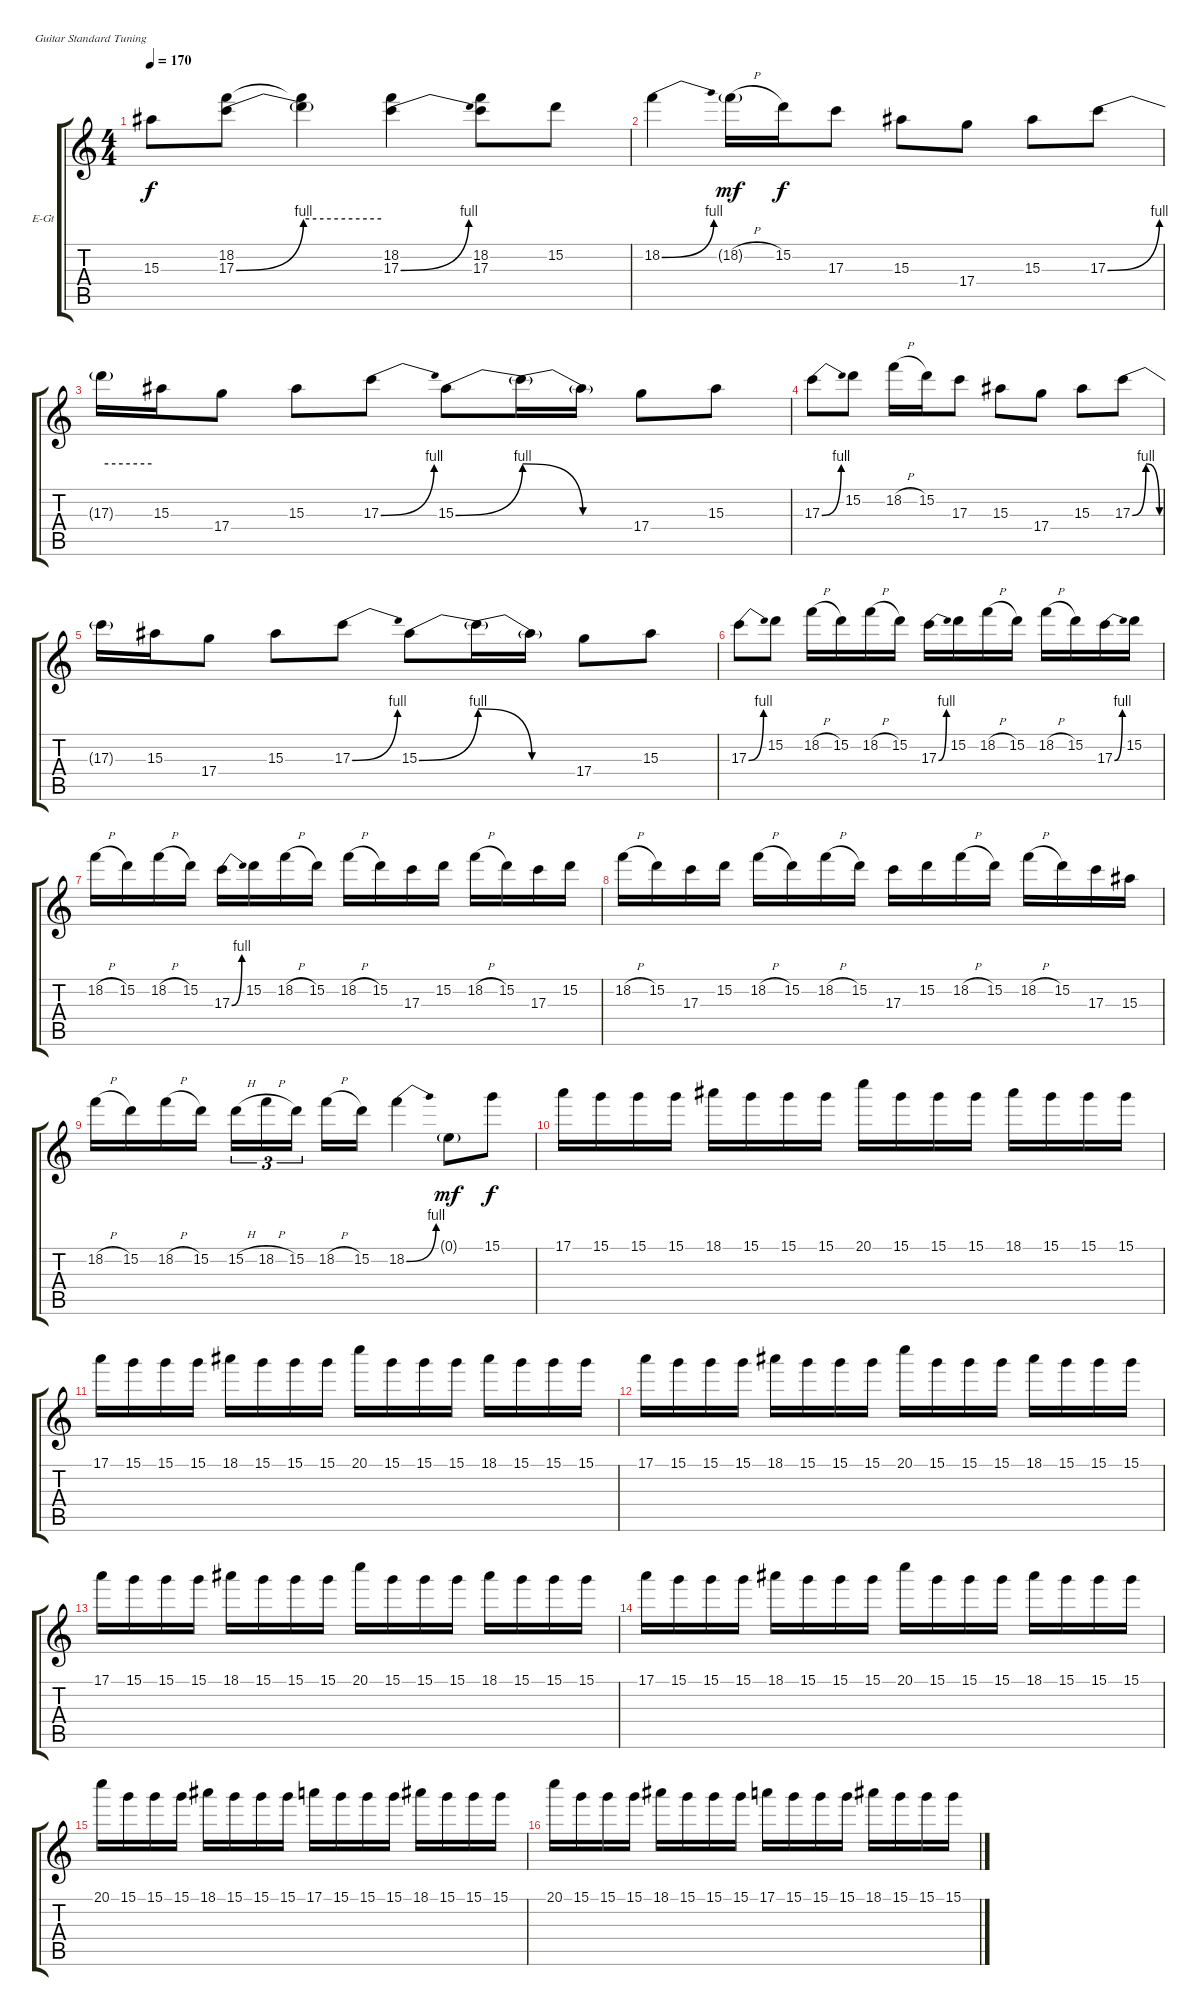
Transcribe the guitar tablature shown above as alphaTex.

\bracketExtendMode groupsimilarinstruments
\firstSystemTrackNameOrientation horizontal
\otherSystemsTrackNameOrientation horizontal
\track ("Guitar 2" "E-Gt") {instrument distortionguitar}
\staff {score tabs}
\tuning (E4 B3 G3 D3 A2 E2)
\ts (4 4)
\tempo 170
\clef g2
\ks c
15.3.8{dy f} (18.2 17.3{be (bend 0 0 60 4)}).8 (18.2{t} 17.3{be (hold 0 4 60 4) t}).4 (18.2 17.3{be (bend 0 0 60 4)}).4 (18.2 17.3).8 15.2.8 |
18.2{be (bend 0 0 60 4)}.4 18.2{h g}.16{dy mf} 15.2.16{dy f} 17.3.8 15.3.8 17.4.8 15.3.8 17.3{be (bend 0 0 60 4)}.8 |
17.3{be (hold 0 4 60 4) t}.16 15.3.16 17.4.8 15.3.8 17.3{be (bend 0 0 60 4)}.8 15.3{be (bend 0 0 60 4)}.8 15.3{be (release 0 4 60 0) t}.16 15.3{be (hold 0 0 60 0) t}.16 17.4.8 15.3.8 |
17.3{be (bend 0 0 60 4)}.8 15.2.8 18.2{h}.16 15.2.16 17.3.8 15.3.8 17.4.8 15.3.8 17.3{be (bendrelease 0 0 30 4 30 4 60 0)}.8 |
17.3{be (hold 0 0 60 0) t}.16 15.3.16 17.4.8 15.3.8 17.3{be (bend 0 0 60 4)}.8 15.3{be (bend 0 0 60 4)}.8 15.3{be (release 0 4 60 0) t}.16 15.3{be (hold 0 0 60 0) t}.16 17.4.8 15.3.8 |
17.3{be (bend 0 0 60 4)}.8 15.2.8 18.2{h}.16 15.2.16 18.2{h}.16 15.2.16 17.3{be (bend 0 0 60 4)}.16 15.2.16 18.2{h}.16 15.2.16 18.2{h}.16 15.2.16 17.3{be (bend 0 0 60 4)}.16 15.2.16 |
18.2{h}.16 15.2.16 18.2{h}.16 15.2.16 17.3{be (bend 0 0 60 4)}.16 15.2.16 18.2{h}.16 15.2.16 18.2{h}.16 15.2.16 17.3.16 15.2.16 18.2{h}.16 15.2.16 17.3.16 15.2.16 |
18.2{h}.16 15.2.16 17.3.16 15.2.16 18.2{h}.16 15.2.16 18.2{h}.16 15.2.16 17.3.16 15.2.16 18.2{h}.16 15.2.16 18.2{h}.16 15.2.16 17.3.16 15.3.16 |
18.2{h}.16 15.2.16 18.2{h}.16 15.2.16 15.2{h}.16{tu (3 2)} 18.2{h}.16{tu (3 2)} 15.2.16{tu (3 2)} 18.2{h}.16 15.2.16 18.2{be (bend 0 0 60 4)}.4 0.1{g}.8{dy mf} 15.1.8{dy f} |
17.1.16 15.1.16 15.1.16 15.1.16 18.1.16 15.1.16 15.1.16 15.1.16 20.1.16 15.1.16 15.1.16 15.1.16 18.1.16 15.1.16 15.1.16 15.1.16 |
17.1.16 15.1.16 15.1.16 15.1.16 18.1.16 15.1.16 15.1.16 15.1.16 20.1.16 15.1.16 15.1.16 15.1.16 18.1.16 15.1.16 15.1.16 15.1.16 |
17.1.16 15.1.16 15.1.16 15.1.16 18.1.16 15.1.16 15.1.16 15.1.16 20.1.16 15.1.16 15.1.16 15.1.16 18.1.16 15.1.16 15.1.16 15.1.16 |
17.1.16 15.1.16 15.1.16 15.1.16 18.1.16 15.1.16 15.1.16 15.1.16 20.1.16 15.1.16 15.1.16 15.1.16 18.1.16 15.1.16 15.1.16 15.1.16 |
17.1.16 15.1.16 15.1.16 15.1.16 18.1.16 15.1.16 15.1.16 15.1.16 20.1.16 15.1.16 15.1.16 15.1.16 18.1.16 15.1.16 15.1.16 15.1.16 |
20.1.16 15.1.16 15.1.16 15.1.16 18.1.16 15.1.16 15.1.16 15.1.16 17.1.16 15.1.16 15.1.16 15.1.16 18.1.16 15.1.16 15.1.16 15.1.16 |
20.1.16 15.1.16 15.1.16 15.1.16 18.1.16 15.1.16 15.1.16 15.1.16 17.1.16 15.1.16 15.1.16 15.1.16 18.1.16 15.1.16 15.1.16 15.1.16
